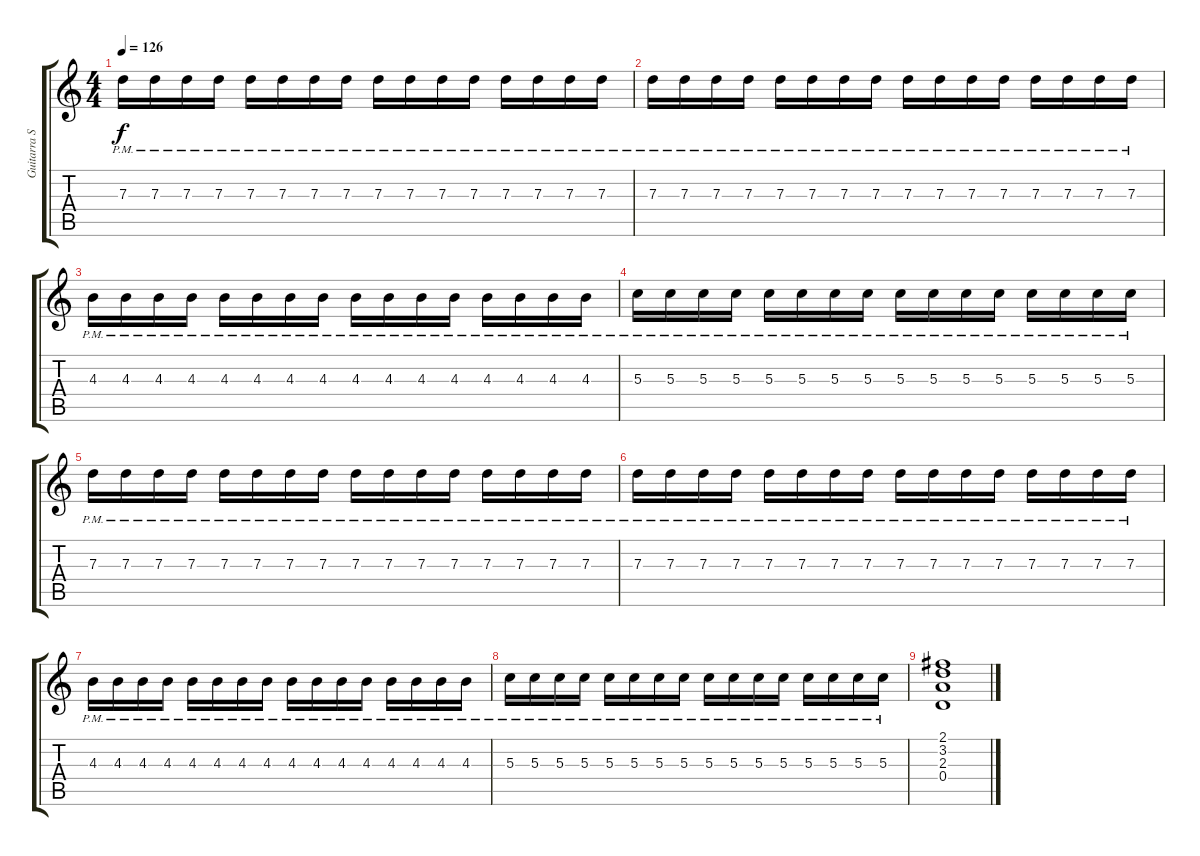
\track ("Guitarra Saúl" "Guitarra S") {instrument electricguitarclean}
\staff {score tabs}
\tuning (E4 B3 G3 D3 A2 E2) {hide}
\ts (4 4)
\tempo 126
\clef g2
\ks c
7.3{pm}.16{dy f} 7.3{pm}.16 7.3{pm}.16 7.3{pm}.16 7.3{pm}.16 7.3{pm}.16 7.3{pm}.16 7.3{pm}.16 7.3{pm}.16 7.3{pm}.16 7.3{pm}.16 7.3{pm}.16 7.3{pm}.16 7.3{pm}.16 7.3{pm}.16 7.3{pm}.16 |
7.3{pm}.16 7.3{pm}.16 7.3{pm}.16 7.3{pm}.16 7.3{pm}.16 7.3{pm}.16 7.3{pm}.16 7.3{pm}.16 7.3{pm}.16 7.3{pm}.16 7.3{pm}.16 7.3{pm}.16 7.3{pm}.16 7.3{pm}.16 7.3{pm}.16 7.3{pm}.16 |
4.3{pm}.16 4.3{pm}.16 4.3{pm}.16 4.3{pm}.16 4.3{pm}.16 4.3{pm}.16 4.3{pm}.16 4.3{pm}.16 4.3{pm}.16 4.3{pm}.16 4.3{pm}.16 4.3{pm}.16 4.3{pm}.16 4.3{pm}.16 4.3{pm}.16 4.3{pm}.16 |
5.3{pm}.16 5.3{pm}.16 5.3{pm}.16 5.3{pm}.16 5.3{pm}.16 5.3{pm}.16 5.3{pm}.16 5.3{pm}.16 5.3{pm}.16 5.3{pm}.16 5.3{pm}.16 5.3{pm}.16 5.3{pm}.16 5.3{pm}.16 5.3{pm}.16 5.3{pm}.16 |
7.3{pm}.16 7.3{pm}.16 7.3{pm}.16 7.3{pm}.16 7.3{pm}.16 7.3{pm}.16 7.3{pm}.16 7.3{pm}.16 7.3{pm}.16 7.3{pm}.16 7.3{pm}.16 7.3{pm}.16 7.3{pm}.16 7.3{pm}.16 7.3{pm}.16 7.3{pm}.16 |
7.3{pm}.16 7.3{pm}.16 7.3{pm}.16 7.3{pm}.16 7.3{pm}.16 7.3{pm}.16 7.3{pm}.16 7.3{pm}.16 7.3{pm}.16 7.3{pm}.16 7.3{pm}.16 7.3{pm}.16 7.3{pm}.16 7.3{pm}.16 7.3{pm}.16 7.3{pm}.16 |
4.3{pm}.16 4.3{pm}.16 4.3{pm}.16 4.3{pm}.16 4.3{pm}.16 4.3{pm}.16 4.3{pm}.16 4.3{pm}.16 4.3{pm}.16 4.3{pm}.16 4.3{pm}.16 4.3{pm}.16 4.3{pm}.16 4.3{pm}.16 4.3{pm}.16 4.3{pm}.16 |
5.3{pm}.16 5.3{pm}.16 5.3{pm}.16 5.3{pm}.16 5.3{pm}.16 5.3{pm}.16 5.3{pm}.16 5.3{pm}.16 5.3{pm}.16 5.3{pm}.16 5.3{pm}.16 5.3{pm}.16 5.3{pm}.16 5.3{pm}.16 5.3{pm}.16 5.3{pm}.16 |
(2.1 3.2 2.3 0.4).1
